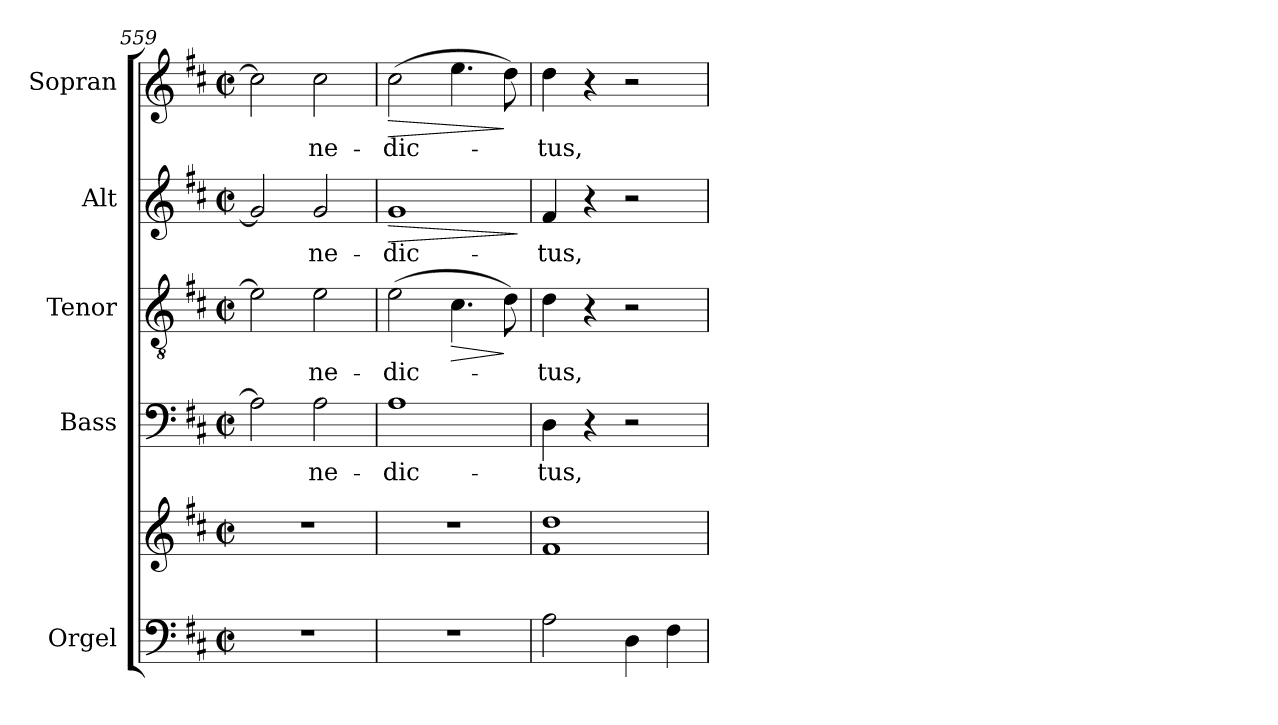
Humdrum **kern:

**kern	**kern	**kern	**text	**kern	**text	**dynam	**kern	**text	**dynam	**kern	**text	**dynam
*part5	*part5	*part4	*part4	*part3	*part3	*part3	*part2	*part2	*part2	*part1	*part1	*part1
*staff6	*staff5	*staff4	*staff4	*staff3	*staff3	*staff3	*staff2	*staff2	*staff2	*staff1	*staff1	*staff1
*I"Orgel	*	*I"Bass	*	*I"Tenor	*	*	*I"Alt	*	*	*I"Sopran	*	*
*I'Org.	*	*I'B	*	*I'T	*	*	*I'A	*	*	*I'S	*	*
*clefF4	*clefG2	*clefF4	*	*clefGv2	*	*	*clefG2	*	*	*clefG2	*	*
*k[f#c#]	*k[f#c#]	*k[f#c#]	*	*k[f#c#]	*	*	*k[f#c#]	*	*	*k[f#c#]	*	*
*D:	*D:	*D:	*	*D:	*	*	*D:	*	*	*D:	*	*
*M2/2	*M2/2	*M2/2	*	*M2/2	*	*	*M2/2	*	*	*M2/2	*	*
*met(c|)	*met(c|)	*met(c|)	*	*met(c|)	*	*	*met(c|)	*	*	*met(c|)	*	*
=559	=559	=559	=559	=559	=559	=559	=559	=559	=559	=559	=559	=559
1r	1r	2A\]	.	2e\]	.	.	2g/]	.	.	2cc#\]	.	.
!	!	!	!LO:LY:b	!	!LO:LY:b	!	!	!LO:LY:b	!	!	!LO:LY:b	!
.	.	2A\	-ne-	2e\	-ne-	.	2g/	-ne-	.	2cc#\	-ne-	.
!!LO:LB:g=z
=560	=560	=560	=560	=560	=560	=560	=560	=560	=560	=560	=560	=560
!	!	!	!LO:LY:b	!	!LO:LY:b	!	!	!LO:LY:b	!LO:HP:b	!	!LO:LY:b	!LO:HP:b
1r	1r	1A	-dic-	(>2e\	-dic-	.	1g	-dic-	>	(>2cc#\	-dic-	>
!	!	!	!	!	!	!LO:HP:b	!	!	!	!	!	!
.	.	.	.	4.c#\	.	>	.	.	.	4.ee\	.	.
.	.	.	.	8d\)	.	]	.	.	.	8dd\)	.	]
.	.	.	.	.	.	.	.	.	]	.	.	.
=561	=561	=561	=561	=561	=561	=561	=561	=561	=561	=561	=561	=561
!	!	!	!LO:LY:b	!	!LO:LY:b	!	!	!LO:LY:b	!	!	!LO:LY:b	!
2A\	1f# 1dd	4D\	-tus,	4d\	-tus,	.	4f#/	-tus,	.	4dd\	-tus,	.
.	.	4r	.	4r	.	.	4r	.	.	4r	.	.
4D\	.	2r	.	2r	.	.	2r	.	.	2r	.	.
4F#\	.	.	.	.	.	.	.	.	.	.	.	.
=	=	=	=	=	=	=	=	=	=	=	=	=
*-	*-	*-	*-	*-	*-	*-	*-	*-	*-	*-	*-	*-
